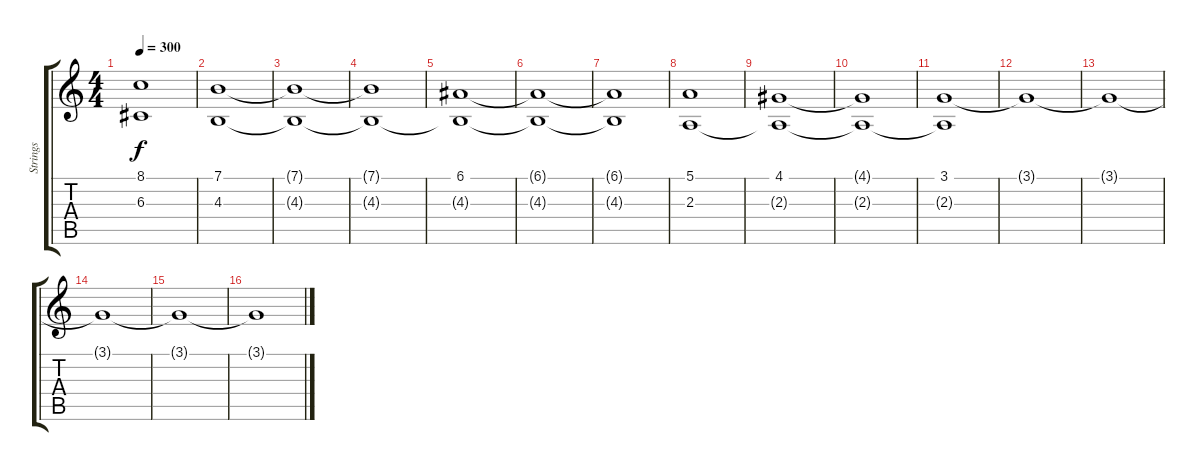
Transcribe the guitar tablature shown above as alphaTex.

\track ("Strings" "Strings") {instrument stringensemble2}
\staff {score tabs}
\tuning (E4 B3 G3 D3 A2 E2) {hide}
\ts (4 4)
\tempo 300
\clef g2
\ks c
(8.1{t} 6.3{t}).1{dy f} |
(7.1 4.3).1 |
(7.1{t} 4.3{t}).1 |
(7.1{t} 4.3{t}).1 |
(6.1 4.3{t}).1 |
(6.1{t} 4.3{t}).1 |
(6.1{t} 4.3{t}).1 |
(5.1 2.3).1 |
(4.1 2.3{t}).1 |
(4.1{t} 2.3{t}).1 |
(3.1 2.3{t}).1 |
3.1{t}.1 |
3.1{t}.1 |
3.1{t}.1 |
3.1{t}.1 |
3.1{t}.1
